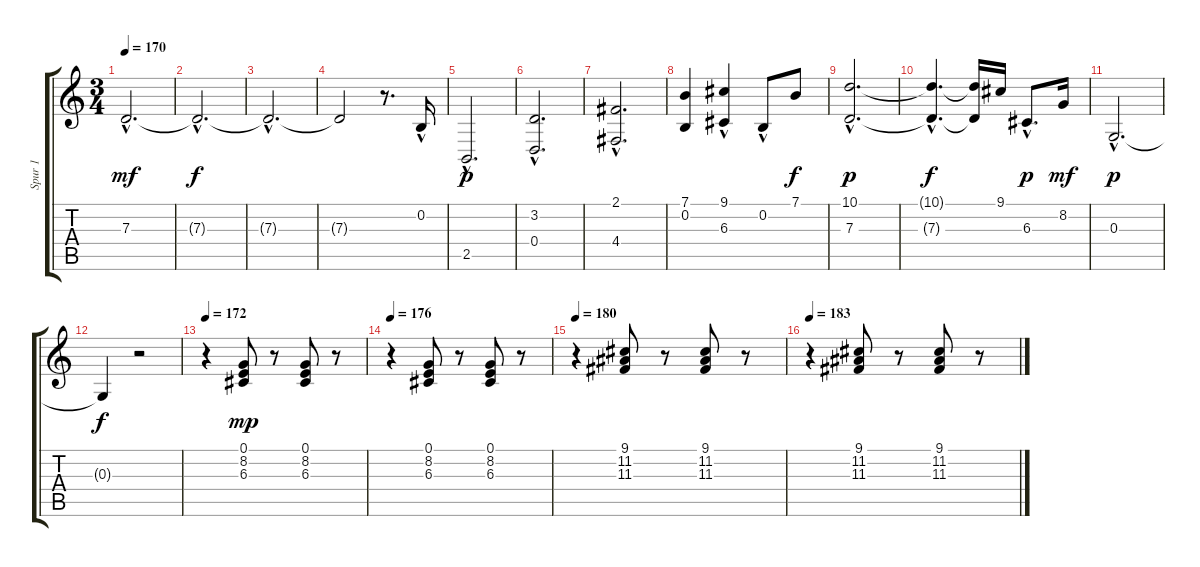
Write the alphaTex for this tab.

\track ("Spur 1" "Spur 1") {instrument clarinet}
\staff {score tabs}
\tuning (E4 B3 G3 D3 A2 E2) {hide}
\ts (3 4)
\tempo 170
\clef g2
\ks c
7.3{hac}.2{d dy mf} |
7.3{hac t}.2{d dy f} |
7.3{hac t}.2{d} |
7.3{t}.2 r.8{d} 0.2{hac}.16 |
2.5{hac}.2{d dy p} |
(3.2{hac} 0.4{hac}).2{d} |
(2.1{hac} 4.4{hac}).2{d} |
(7.1 0.2).4 (9.1{hac} 6.3{hac}).4 0.2{hac}.8 7.1.8{dy f} |
(10.1{hac} 7.3{hac}).2{d dy p} |
(10.1{hac t} 7.3{hac t}).4{d dy f} (10.1{t} 7.3{t}).16 9.1.16 6.3{hac}.8{d dy p} 8.2.16{dy mf} |
0.3{hac}.2{d dy p} |
0.3{t}.4{dy f} r.2 |
\tempo 172
r.4 (0.1 8.2 6.3).8{dy mp} r.8 (0.1 8.2 6.3).8 r.8 |
\tempo 176
r.4 (0.1 8.2 6.3).8 r.8 (0.1 8.2 6.3).8 r.8 |
\tempo 180
r.4 (9.1 11.2 11.3).8 r.8 (9.1 11.2 11.3).8 r.8 |
\tempo 183
r.4 (9.1 11.2 11.3).8 r.8 (9.1 11.2 11.3).8 r.8
